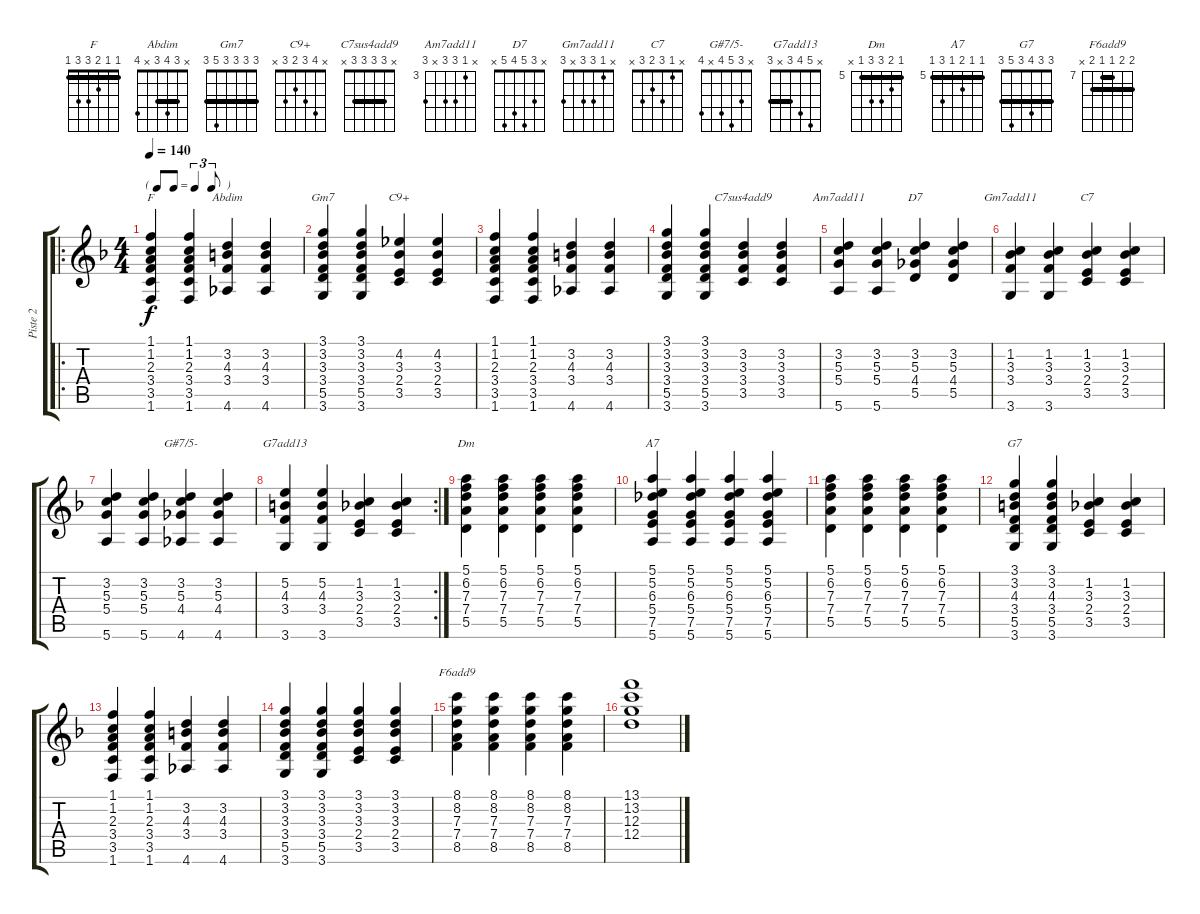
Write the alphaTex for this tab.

\track ("Piste 2" "Piste 2") {instrument electricguitarjazz}
\staff {score tabs}
\tuning (E4 B3 G3 D3 A2 E2) {hide}
\chord ("F" 1 1 2 3 3 1) {barre 1}
\chord ("Abdim" x 3 4 3 x 4) {barre 3}
\chord ("Gm7" 3 3 3 3 5 3) {barre 3}
\chord ("C9+" x 4 3 2 3 x)
\chord ("C7sus4add9" x 3 3 3 3 x) {barre 3}
\chord ("Am7add11" x 3 5 5 x 5) {firstfret 3}
\chord ("D7" x 3 5 4 5 x)
\chord ("Gm7add11" x 1 3 3 x 3)
\chord ("C7" x 1 3 2 3 x)
\chord ("G#7/5-" x 3 5 4 x 4)
\chord ("G7add13" x 5 4 3 x 3) {barre 3}
\chord ("Dm" 5 6 7 7 5 x) {firstfret 5 barre 5}
\chord ("A7" 5 5 6 5 7 5) {firstfret 5 barre 5}
\chord ("G7" 3 3 4 3 5 3) {barre 3}
\chord ("F6add9" 8 8 7 7 8 x) {firstfret 7 barre (7 8)}
\ro
\ts (4 4)
\tf triplet8th
\tempo 140
\clef g2
\ks f
(1.1 1.2 2.3 3.4 3.5 1.6).4{ch "F" dy f instrument electricguitarjazz} (1.1 1.2 2.3 3.4 3.5 1.6).4 (3.2 4.3 3.4 4.6).4{ch "Abdim"} (3.2 4.3 3.4 4.6).4 |
(3.1 3.2 3.3 3.4 5.5 3.6).4{ch "Gm7"} (3.1 3.2 3.3 3.4 5.5 3.6).4 (4.2 3.3 2.4 3.5).4{ch "C9+"} (4.2 3.3 2.4 3.5).4 |
(1.1 1.2 2.3 3.4 3.5 1.6).4 (1.1 1.2 2.3 3.4 3.5 1.6).4 (3.2 4.3 3.4 4.6).4 (3.2 4.3 3.4 4.6).4 |
(3.1 3.2 3.3 3.4 5.5 3.6).4 (3.1 3.2 3.3 3.4 5.5 3.6).4 (3.2 3.3 3.4 3.5).4{ch "C7sus4add9"} (3.2 3.3 3.4 3.5).4 |
(3.2 5.3 5.4 5.6).4{ch "Am7add11"} (3.2 5.3 5.4 5.6).4 (3.2 5.3 4.4 5.5).4{ch "D7"} (3.2 5.3 4.4 5.5).4 |
(1.2 3.3 3.4 3.6).4{ch "Gm7add11"} (1.2 3.3 3.4 3.6).4 (1.2 3.3 2.4 3.5).4{ch "C7"} (1.2 3.3 2.4 3.5).4 |
(3.2 5.3 5.4 5.6).4 (3.2 5.3 5.4 5.6).4 (3.2 5.3 4.4 4.6).4{ch "G#7/5-"} (3.2 5.3 4.4 4.6).4 |
\rc 2
(5.2 4.3 3.4 3.6).4{ch "G7add13"} (5.2 4.3 3.4 3.6).4 (1.2 3.3 2.4 3.5).4 (1.2 3.3 2.4 3.5).4 |
(5.1 6.2 7.3 7.4 5.5).4{ch "Dm"} (5.1 6.2 7.3 7.4 5.5).4 (5.1 6.2 7.3 7.4 5.5).4 (5.1 6.2 7.3 7.4 5.5).4 |
(5.1 5.2 6.3 5.4 7.5 5.6).4{ch "A7"} (5.1 5.2 6.3 5.4 7.5 5.6).4 (5.1 5.2 6.3 5.4 7.5 5.6).4 (5.1 5.2 6.3 5.4 7.5 5.6).4 |
(5.1 6.2 7.3 7.4 5.5).4 (5.1 6.2 7.3 7.4 5.5).4 (5.1 6.2 7.3 7.4 5.5).4 (5.1 6.2 7.3 7.4 5.5).4 |
(3.1 3.2 4.3 3.4 5.5 3.6).4{ch "G7"} (3.1 3.2 4.3 3.4 5.5 3.6).4 (1.2 3.3 2.4 3.5).4 (1.2 3.3 2.4 3.5).4 |
(1.1 1.2 2.3 3.4 3.5 1.6).4 (1.1 1.2 2.3 3.4 3.5 1.6).4 (3.2 4.3 3.4 4.6).4 (3.2 4.3 3.4 4.6).4 |
(3.1 3.2 3.3 3.4 5.5 3.6).4 (3.1 3.2 3.3 3.4 5.5 3.6).4 (3.1 3.2 3.3 2.4 3.5).4 (3.1 3.2 3.3 2.4 3.5).4 |
(8.1 8.2 7.3 7.4 8.5).4{ch "F6add9"} (8.1 8.2 7.3 7.4 8.5).4 (8.1 8.2 7.3 7.4 8.5).4 (8.1 8.2 7.3 7.4 8.5).4 |
(13.1 13.2 12.3 12.4).1
